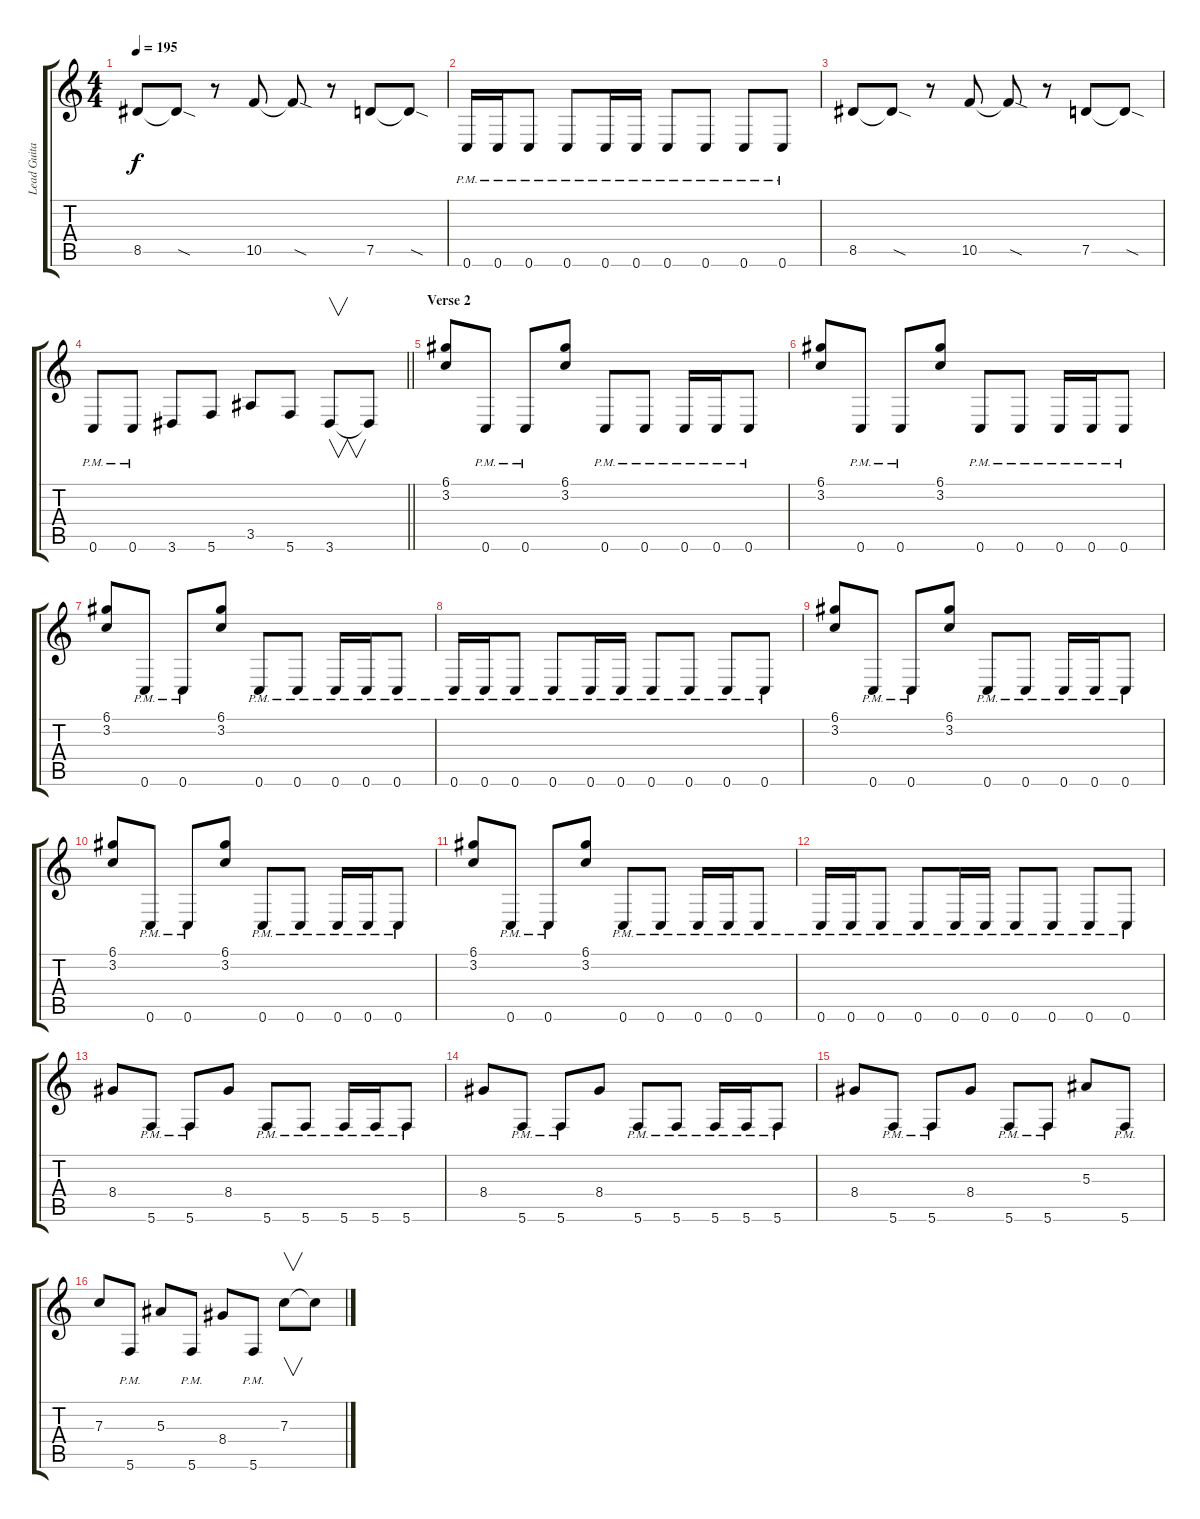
\track ("Lead Guitar (Andi)" "Lead Guita") {instrument distortionguitar}
\staff {score tabs}
\tuning (D4 A3 F3 C3 G2 C2) {hide}
\ts (4 4)
\tempo 195
\clef g2
\ks c
8.5.8{dy f} 8.5{sod t}.8 r.8 10.5.8 10.5{sod t}.8 r.8 7.5.8 7.5{sod t}.8 |
0.6{pm}.16 0.6{pm}.16 0.6{pm}.8 0.6{pm}.8 0.6{pm}.16 0.6{pm}.16 0.6{pm}.8 0.6{pm}.8 0.6{pm}.8 0.6{pm}.8 |
8.5.8 8.5{sod t}.8 r.8 10.5.8 10.5{sod t}.8 r.8 7.5.8 7.5{sod t}.8 |
\barLineRight lightlight
0.6{pm}.8 0.6{pm}.8 3.6.8 5.6.8 3.5.8 5.6.8 3.6.8{v} 3.6{t}.8 |
\section ("" "Verse 2")
(6.1 3.2).8 0.6{pm}.8 0.6{pm}.8 (6.1 3.2).8 0.6{pm}.8 0.6{pm}.8 0.6{pm}.16 0.6{pm}.16 0.6{pm}.8 |
(6.1 3.2).8 0.6{pm}.8 0.6{pm}.8 (6.1 3.2).8 0.6{pm}.8 0.6{pm}.8 0.6{pm}.16 0.6{pm}.16 0.6{pm}.8 |
(6.1 3.2).8 0.6{pm}.8 0.6{pm}.8 (6.1 3.2).8 0.6{pm}.8 0.6{pm}.8 0.6{pm}.16 0.6{pm}.16 0.6{pm}.8 |
0.6{pm}.16 0.6{pm}.16 0.6{pm}.8 0.6{pm}.8 0.6{pm}.16 0.6{pm}.16 0.6{pm}.8 0.6{pm}.8 0.6{pm}.8 0.6{pm}.8 |
(6.1 3.2).8 0.6{pm}.8 0.6{pm}.8 (6.1 3.2).8 0.6{pm}.8 0.6{pm}.8 0.6{pm}.16 0.6{pm}.16 0.6{pm}.8 |
(6.1 3.2).8 0.6{pm}.8 0.6{pm}.8 (6.1 3.2).8 0.6{pm}.8 0.6{pm}.8 0.6{pm}.16 0.6{pm}.16 0.6{pm}.8 |
(6.1 3.2).8 0.6{pm}.8 0.6{pm}.8 (6.1 3.2).8 0.6{pm}.8 0.6{pm}.8 0.6{pm}.16 0.6{pm}.16 0.6{pm}.8 |
0.6{pm}.16 0.6{pm}.16 0.6{pm}.8 0.6{pm}.8 0.6{pm}.16 0.6{pm}.16 0.6{pm}.8 0.6{pm}.8 0.6{pm}.8 0.6{pm}.8 |
8.4.8 5.6{pm}.8 5.6{pm}.8 8.4.8 5.6{pm}.8 5.6{pm}.8 5.6{pm}.16 5.6{pm}.16 5.6{pm}.8 |
8.4.8 5.6{pm}.8 5.6{pm}.8 8.4.8 5.6{pm}.8 5.6{pm}.8 5.6{pm}.16 5.6{pm}.16 5.6{pm}.8 |
8.4.8 5.6{pm}.8 5.6{pm}.8 8.4.8 5.6{pm}.8 5.6{pm}.8 5.3.8 5.6{pm}.8 |
7.3.8 5.6{pm}.8 5.3.8 5.6{pm}.8 8.4.8 5.6{pm}.8 7.3.8{v} 7.3{t}.8
